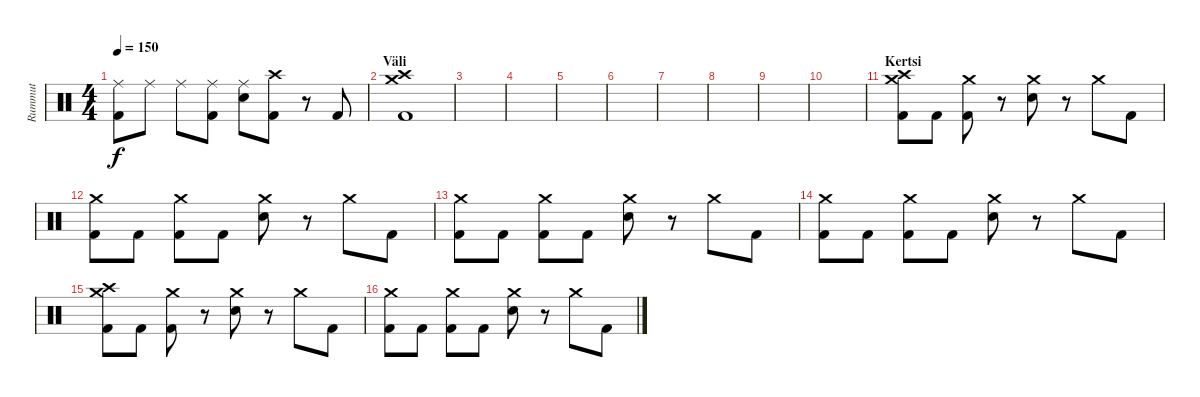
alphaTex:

\track ("Rummut" "Rummut") {instrument percussion}
\staff {score}
\articulation defaults
\ts (4 4)
\tempo 150
\clef neutral
\ks c
("Ride (middle)" "Kick (hit) 2").8{dy f} "Ride (middle)".8 "Ride (middle)".8 ("Ride (middle)" "Kick (hit) 2").8 ("Ride (middle)" "Electric Snare (hit)").8 ("Crash high (hit)" "Kick (hit) 2").8 r.8 "Kick (hit) 2".8 |
\section ("" "Väli")
("Crash high (hit)" "Crash medium (hit)" "Kick (hit) 2").1 |
|
|
|
|
|
|
|
|
\section ("" "Kertsi")
("Crash high (hit)" "Crash medium (hit)" "Kick (hit) 2").8 "Kick (hit) 2".8 ("Crash medium (hit)" "Kick (hit) 2").8 r.8 ("Crash medium (hit)" "Electric Snare (hit)").8 r.8 "Crash medium (hit)".8 "Kick (hit) 2".8 |
("Crash medium (hit)" "Kick (hit) 2").8 "Kick (hit) 2".8 ("Crash medium (hit)" "Kick (hit) 2").8 "Kick (hit) 2".8 ("Crash medium (hit)" "Electric Snare (hit)").8 r.8 "Crash medium (hit)".8 "Kick (hit) 2".8 |
("Crash medium (hit)" "Kick (hit) 2").8 "Kick (hit) 2".8 ("Crash medium (hit)" "Kick (hit) 2").8 "Kick (hit) 2".8 ("Crash medium (hit)" "Electric Snare (hit)").8 r.8 "Crash medium (hit)".8 "Kick (hit) 2".8 |
("Crash medium (hit)" "Kick (hit) 2").8 "Kick (hit) 2".8 ("Crash medium (hit)" "Kick (hit) 2").8 "Kick (hit) 2".8 ("Crash medium (hit)" "Electric Snare (hit)").8 r.8 "Crash medium (hit)".8 "Kick (hit) 2".8 |
("Crash high (hit)" "Crash medium (hit)" "Kick (hit) 2").8 "Kick (hit) 2".8 ("Crash medium (hit)" "Kick (hit) 2").8 r.8 ("Crash medium (hit)" "Electric Snare (hit)").8 r.8 "Crash medium (hit)".8 "Kick (hit) 2".8 |
("Crash medium (hit)" "Kick (hit) 2").8 "Kick (hit) 2".8 ("Crash medium (hit)" "Kick (hit) 2").8 "Kick (hit) 2".8 ("Crash medium (hit)" "Electric Snare (hit)").8 r.8 "Crash medium (hit)".8 "Kick (hit) 2".8
